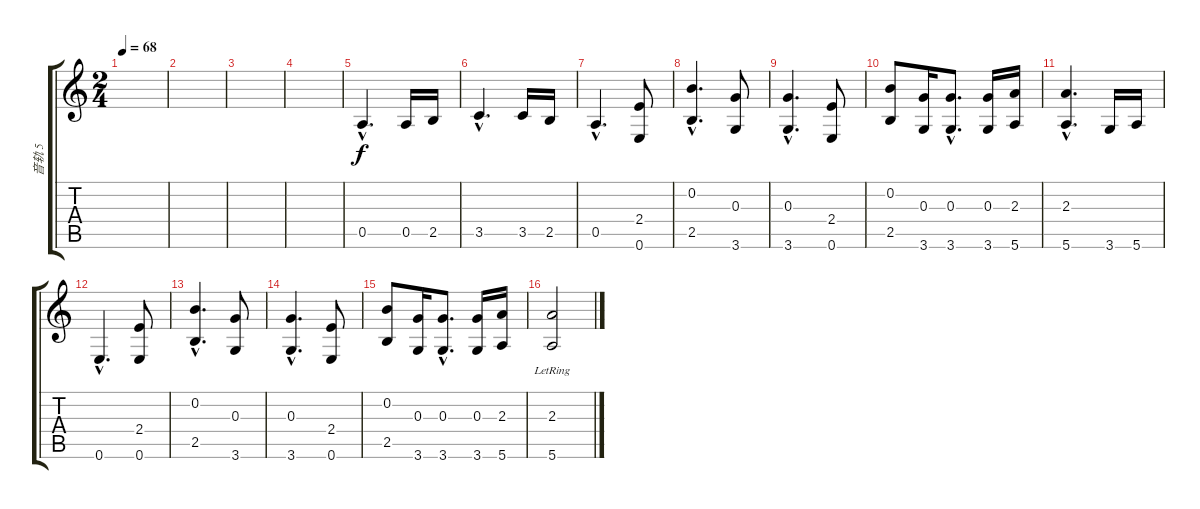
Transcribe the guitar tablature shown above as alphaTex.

\track ("音轨 5" "音轨 5") {instrument electricbassfinger}
\staff {score tabs}
\tuning (E4 B3 G3 D3 A2 E2) {hide}
\ts (2 4)
\tempo 68
\clef g2
\ks c
|
|
|
|
0.5{hac}.4{d} 0.5.16 2.5.16 |
3.5{hac}.4{d} 3.5.16 2.5.16 |
0.5{hac}.4{d} (2.4 0.6).8 |
(0.2{hac} 2.5{hac}).4{d} (0.3 3.6).8 |
(0.3{hac} 3.6{hac}).4{d} (2.4 0.6).8 |
(0.2 2.5).8 (0.3 3.6).16 (0.3{hac} 3.6{hac}).8{d} (0.3 3.6).16 (2.3 5.6).16 |
(2.3{hac} 5.6{hac}).4{d} 3.6.16 5.6.16 |
0.6{hac}.4{d} (2.4 0.6).8 |
(0.2{hac} 2.5{hac}).4{d} (0.3 3.6).8 |
(0.3{hac} 3.6{hac}).4{d} (2.4 0.6).8 |
(0.2 2.5).8 (0.3 3.6).16 (0.3{hac} 3.6{hac}).8{d} (0.3 3.6).16 (2.3 5.6).16 |
(2.3 5.6{lr}).2
